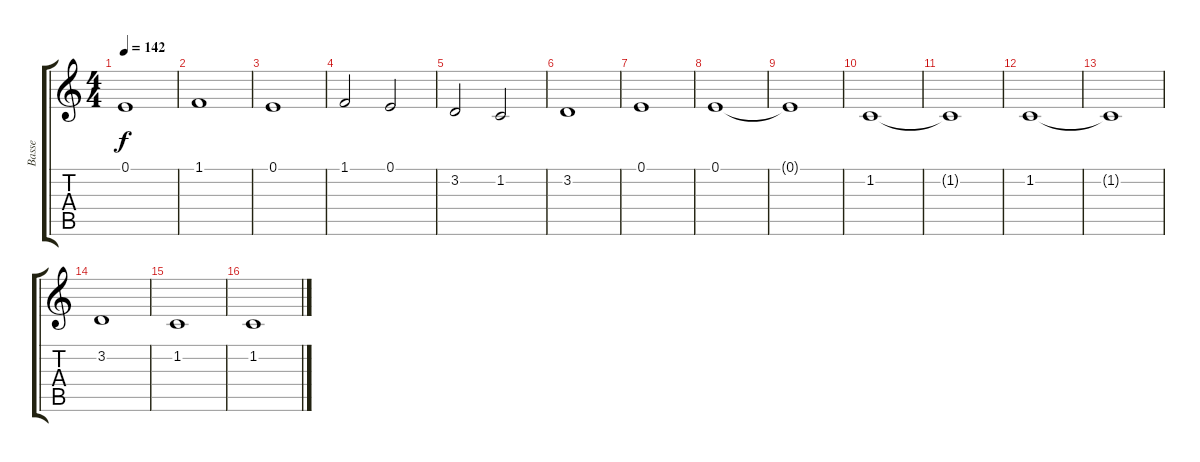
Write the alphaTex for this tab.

\track ("Basse" "Basse") {instrument fx7echoes}
\staff {score tabs}
\tuning (E4 B3 G3 D3 A2 E2) {hide}
\ts (4 4)
\tempo 142
\clef g2
\ks c
0.1{t}.1{dy f} |
1.1.1 |
0.1.1 |
1.1.2 0.1.2 |
3.2.2 1.2.2 |
3.2.1 |
0.1.1 |
0.1.1 |
0.1{t}.1 |
1.2.1 |
1.2{t}.1 |
1.2.1 |
1.2{t}.1 |
3.2.1 |
1.2.1 |
1.2.1
